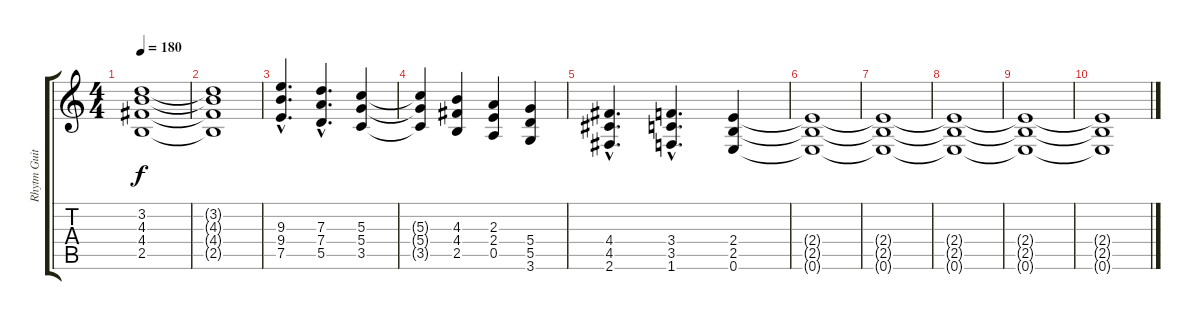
\track ("Rhytm Guitar" "Rhytm Guit") {instrument distortionguitar}
\staff {score tabs}
\tuning (E4 B3 G3 D3 A2 E2) {hide}
\ts (4 4)
\tempo 180
\clef g2
\ks c
(3.2 4.3 4.4 2.5).1{dy f} |
(3.2{t} 4.3{t} 4.4{t} 2.5{t}).1 |
(9.3{hac} 9.4{hac} 7.5{hac}).4{d} (7.3{hac} 7.4{hac} 5.5{hac}).4{d} (5.3 5.4 3.5).4 |
(5.3{t} 5.4{t} 3.5{t}).4 (4.3 4.4 2.5).4 (2.3 2.4 0.5).4 (5.4 5.5 3.6).4 |
(4.4{hac} 4.5{hac} 2.6{hac}).4{d} (3.4{hac} 3.5{hac} 1.6{hac}).4{d} (2.4 2.5 0.6).4 |
(2.4{t} 2.5{t} 0.6{t}).1 |
(2.4{t} 2.5{t} 0.6{t}).1 |
(2.4{t} 2.5{t} 0.6{t}).1 |
(2.4{t} 2.5{t} 0.6{t}).1{volume 0} |
(2.4{t} 2.5{t} 0.6{t}).1
